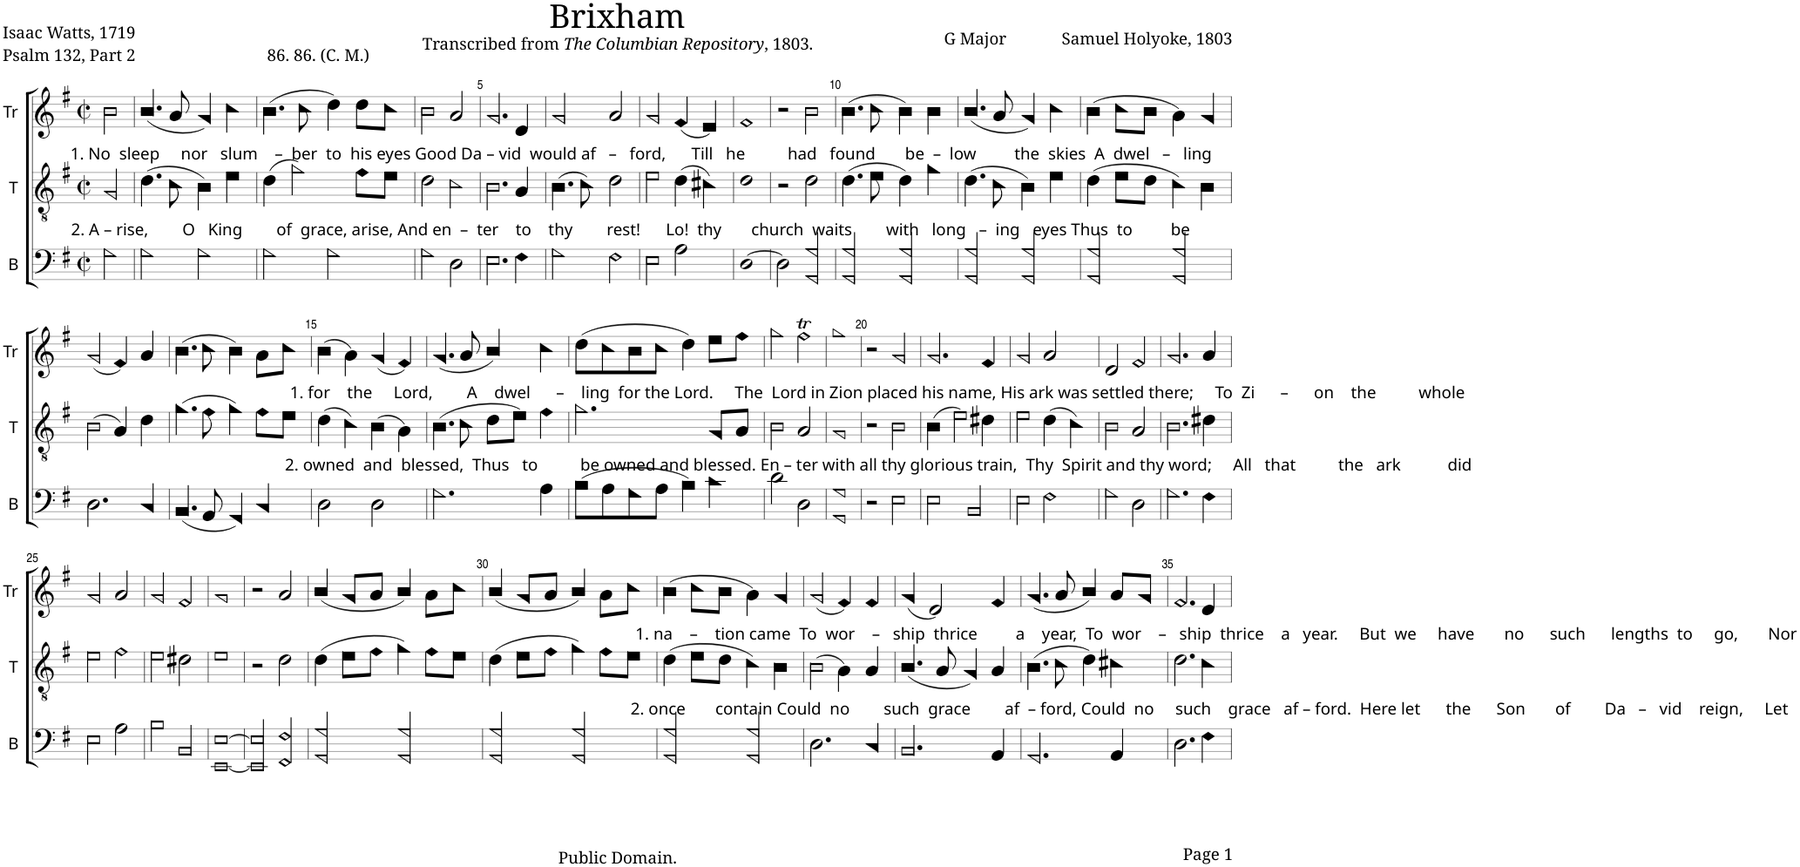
**kern	**kern	**kern
*part3	*part2	*part1
*staff3	*staff2	*staff1
*I"B	*I"T	*I"Tr
*I'B	*I'T	*I'Tr
*clefF4	*clefGv2	*clefG2
*k[f#]	*k[f#]	*k[f#]
*M2/2	*M2/2	*M2/2
*met(c|)	*met(c|)	*met(c|)
=1	=1	=1
!	!	!LO:TX:b:t=1. No  sleep     nor   slum    –  ber  to  his eyes Good Da – vid  would af   –   ford,      Till   he          had   found       be  –  low         the  skies  A  dwel   –   ling
!	!LO:TX:b:t=2. A – rise,        O   King        of  grace, arise, And en  –  ter    to    thy        rest!      Lo!  thy       church  waits        with   long   –  ing   eyes Thus  to         be	!
2G!\	2G!/	2b!\
=2	=2	=2
2G!\	(4.d!\	(4.b!/
.	8c!\	8a!/
2G!\	4B!\)	4g!/)
.	4e!\	4cc!\
=3	=3	=3
2G!\	(4d!\	(4.b!\
.	2g!\)	.
.	.	8cc!\
2G!\	.	4dd!\)
.	8f#!\L	8dd!\L
.	8e!\J	8cc!\J
=4	=4	=4
2G!\	2d!\	2b!\
2D!\	2c!\	2a!/
=5	=5	=5
2.E!\	2.B!\	2.g!/
4F#!\	4A!/	4d!/
=6	=6	=6
2G!\	(4.B!\	2g!/
.	8c!\)	.
2F#!\	2d!\	2a!/
=7	=7	=7
2E!\	2e!\	2g!/
2A!\	(4d!\	(4f#!/
.	4c#X!\)	4e!/)
=8	=8	=8
[1D!	1d!	1f#!
=9	=9	=9
2D!\]	2r	2r
2GG!/ 2G!/	2d!\	2b!\
=10	=10	=10
2GG!/ 2G!/	(4.d!\	(4.b!\
.	8e!\	8cc!\
2GG!/ 2G!/	4d!\)	4b!\)
.	4g!\	4b!\
=11	=11	=11
2GG!/ 2G!/	(4.d!\	(4.b!/
.	8c!\	8a!/
2GG!/ 2G!/	4B!\)	4g!/)
.	4e!\	4cc!\
=12	=12	=12
2GG!/ 2G!/	(4d!\	(4b!\
.	8e!\L	8cc!\L
.	8d!\J	8b!\J
2GG!/ 2G!/	4c!\)	4a!\)
.	4B!\	4g!/
!!LO:LB:g=z
=13	=13	=13
2.D!\	(2B!\	(2g!/
.	4A!/)	4f#!/)
4C!/	4d!\	4a!/
=14	=14	=14
(4.BB!/	(4.g!\	(4.b!\
8AA!/	8f#!\	8cc!\
4GG!/)	4g!\)	4b!\)
4C!/	8f#!\L	8a!\L
.	8e!\J	8cc!\J
=15	=15	=15
!	!	!LO:TX:b:t=1. for    the     Lord,        A    dwel      –    ling  for the Lord.     The  Lord in Zion placed his name, His ark was settled there;     To  Zi      –      on    the          whole
!	!LO:TX:b:t=2. owned  and  blessed,  Thus   to          be owned and blessed. En – ter with all thy glorious train,  Thy  Spirit and thy word;     All   that          the   ark           did	!
2D!\	(4d!\	(4b!\
.	4c!\)	4a!\)
2D!\	(4B!\	(4g!/
.	4A!\)	4f#!/)
=16	=16	=16
2.G!\	(4.B!\	(4.g!/
.	8c!\	8a!/
.	8d!\L	4b!/)
.	8e!\J)	.
4A!\	4f#!\	4cc!\
=17	=17	=17
(8B!\L	2.g!\	(8dd!\L
8A!\	.	8cc!\
8G!\	.	8b!\
8A!\J	.	8cc!\J
4B!\)	.	4dd!\)
4c!\	8G!/L	8ee!\L
.	8A!/J	8ff#!\J
=18	=18	=18
2d!\	2B!\	2gg!\
2D!\	2A!/	2ff#t!\
=19	=19	=19
1GG! 1G!	1G!	1gg!
=20	=20	=20
2r	2r	2r
2E!\	2B!\	2g!/
=21	=21	=21
2E!\	(4B!\	2.g!/
.	2e!\)	.
2BB!/	.	.
.	4d#X!\	4f#!/
=22	=22	=22
2E!\	2e!\	2g!/
2F#!\	(4d!\	2a!/
.	4c!\)	.
=23	=23	=23
2G!\	2B!\	2d!/
2D!\	2A!/	2f#!/
=24	=24	=24
2.G!\	2.B!\	2.g!/
4F#!\	4d#X!\	4a!/
!!LO:LB:g=z
=25	=25	=25
2E!\	2e!\	2g!/
2A!\	2f#!\	2a!/
=26	=26	=26
2B!\	2e!\	2g!/
2BB!/	2d#X!\	2f#!/
=27	=27	=27
[1EE! [1E!	1e!	1g!
=28	=28	=28
2EE!/] 2E!/]	2r	2r
2FF#!/ 2F#!/	2d!\	2a!/
=29	=29	=29
2GG!/ 2G!/	(4d!\	(4b!/
.	8e!\L	8g!/L
.	8f#!\J	8a!/J
2GG!/ 2G!/	4g!\)	4b!/)
.	8f#!\L	8a!\L
.	8e!\J	8cc!\J
=30	=30	=30
2GG!/ 2G!/	(4d!\	(4b!/
.	8e!\L	8g!/L
.	8f#!\J	8a!/J
2GG!/ 2G!/	4g!\)	4b!/)
.	8f#!\L	8a!\L
.	8e!\J	8cc!\J
=31	=31	=31
!	!	!LO:TX:b:t=1. na    –    tion came  To  wor    –   ship  thrice         a    year,  To  wor    –   ship  thrice    a   year.     But  we     have       no      such      lengths  to     go,       Nor
!	!LO:TX:b:t=2. once       contain Could  no        such  grace        af  – ford, Could  no     such    grace   af – ford.  Here let      the      Son       of        Da   –   vid    reign,     Let	!
2GG!/ 2G!/	(4d!\	(4b!\
.	8e!\L	8cc!\L
.	8d!\J	8b!\J
2GG!/ 2G!/	4c!\)	4a!\)
.	4B!\	4g!/
=32	=32	=32
2.D!\	(2B!\	(2g!/
.	4A!\)	4f#!/)
4C!/	4A!/	4f#!/
=33	=33	=33
2.BB!/	(4.B!/	(4g!/
.	.	2d!/)
.	8A!/	.
.	4G!/)	.
4AA!/	4A!/	4f#!/
=34	=34	=34
2.GG!/	(4.B!\	(4.g!/
.	8c!\	8a!/
.	4d!\)	4b!/)
4AA!/	4c#X!\	8a!/L
.	.	8g!/J
=35	=35	=35
2.D!\	2.d!\	2.f#!/
4F#!\	4c!\	4d!/
=	=	=
*-	*-	*-
